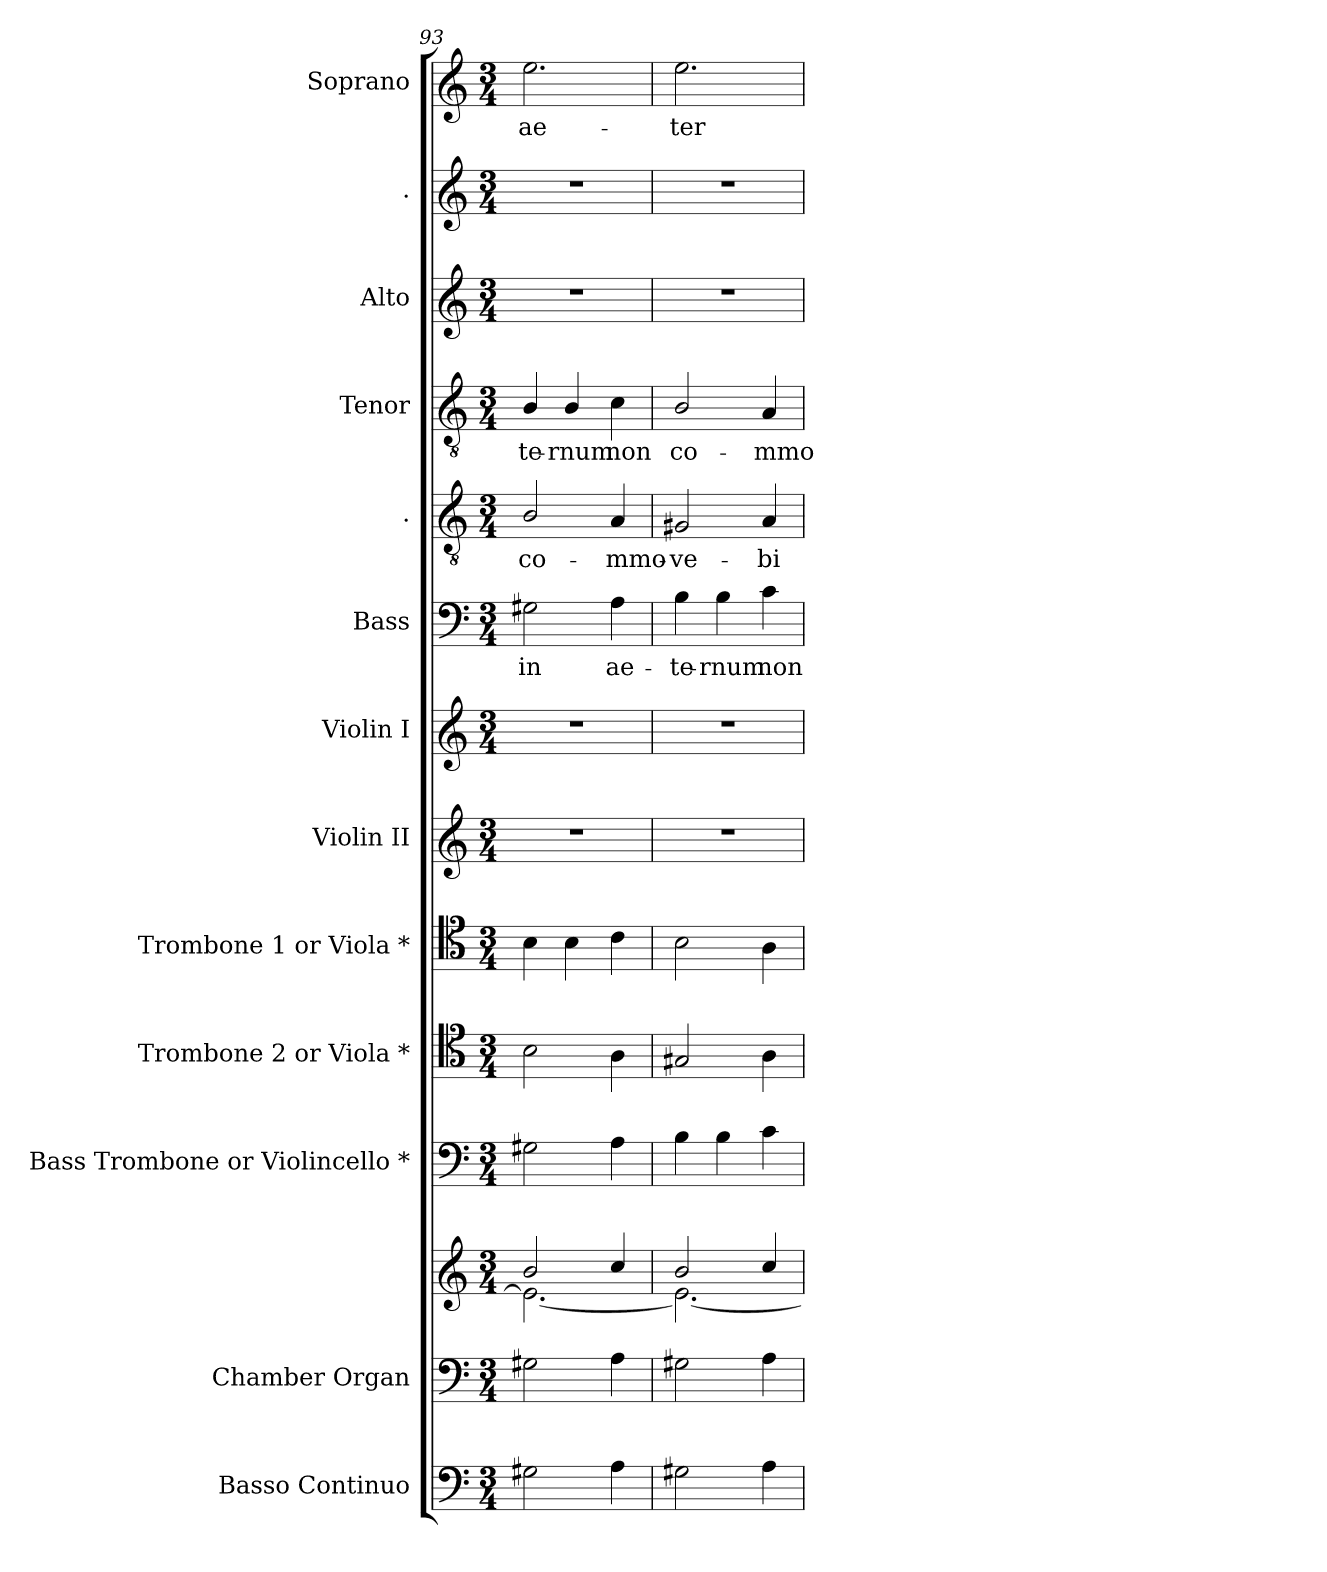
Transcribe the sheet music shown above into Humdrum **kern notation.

**kern	**kern	**kern	**kern	**kern	**kern	**kern	**kern	**kern	**text	**kern	**text	**kern	**text	**kern	**kern	**kern	**text
*part13	*part12	*part12	*part11	*part10	*part9	*part8	*part7	*part6	*part6	*part5	*part5	*part4	*part4	*part3	*part2	*part1	*part1
*staff14	*staff13	*staff12	*staff11	*staff10	*staff9	*staff8	*staff7	*staff6	*staff6	*staff5	*staff5	*staff4	*staff4	*staff3	*staff2	*staff1	*staff1
*I"Basso  Continuo	*I"Chamber  Organ	*	*I"Bass Trombone or Violincello *	*I"Trombone 2 or Viola *	*I"Trombone 1 or Viola *	*I"Violin II	*I"Violin I	*I"Bass	*	*I".	*	*I"Tenor	*	*I"Alto	*I".	*I"Soprano	*
*I'B Cont	*I'Org.	*	*I'B. Tbn.	*I'Tbn 2	*I'Tbn 1	*I'Vln. II	*I'Vln. I	*I'B.	*	*	*	*I'T,	*	*I'A.	*	*I'S.	*
*clefF4	*clefF4	*clefG2	*clefF4	*clefC4	*clefC4	*clefG2	*clefG2	*clefF4	*	*clefGv2	*	*clefGv2	*	*clefG2	*clefG2	*clefG2	*
*ITrd7c12	*	*	*	*	*	*	*	*	*	*ITrd7c12	*	*ITrd7c12	*	*	*	*	*
*k[]	*k[]	*k[]	*k[]	*k[]	*k[]	*k[]	*k[]	*k[]	*	*k[]	*	*k[]	*	*k[]	*k[]	*k[]	*
*C:	*C:	*C:	*C:	*C:	*C:	*C:	*C:	*C:	*	*C:	*	*C:	*	*C:	*C:	*C:	*
*M3/4	*M3/4	*M3/4	*M3/4	*M3/4	*M3/4	*M3/4	*M3/4	*M3/4	*	*M3/4	*	*M3/4	*	*M3/4	*M3/4	*M3/4	*
=93	=93	=93	=93	=93	=93	=93	=93	=93	=93	=93	=93	=93	=93	=93	=93	=93	=93
*	*	*^	*	*	*	*	*	*	*	*	*	*	*	*	*	*	*
!	!	!	!	!	!	!	!LO:N:vis=1	!LO:N:vis=1	!	!	!	!	!	!	!	!	!	!
!	!	!	!	!	!	!	!	!	!	!LO:LY:b:color=#000000	!	!	!	!	!	!	!	!
!	!	!	!	!	!	!	!	!	!	!	!	!LO:LY:b:color=#000000	!	!	!	!	!	!
!	!	!	!	!	!	!	!	!	!	!	!	!	!	!LO:LY:b:color=#000000	!LO:N:vis=1	!LO:N:vis=1	!	!
!	!	!	!	!	!	!	!	!	!	!	!	!	!	!	!	!	!	!LO:LY:b:color=#000000
2GG#Xi\	2G#Xi\	2bi/	2.ei\_	2G#Xi\	2Bi\	4Bi\	2.r	2.r	2G#Xi\	in	2BBi/	co-	4BBi/	-te-	2.r	2.r	2.eei\	ae-
!	!	!	!	!	!	!	!	!	!	!	!	!	!	!LO:LY:b:color=#000000	!	!	!	!
.	.	.	.	.	.	4Bi\	.	.	.	.	.	.	4BBi/	-rnum	.	.	.	.
!	!	!	!	!	!	!	!	!	!	!LO:LY:b:color=#000000	!	!	!	!	!	!	!	!
!	!	!	!	!	!	!	!	!	!	!	!	!LO:LY:b:color=#000000	!	!	!	!	!	!
!	!	!	!	!	!	!	!	!	!	!	!	!	!	!LO:LY:b:color=#000000	!	!	!	!
4AAi\	4Ai\	4cci/	.	4Ai\	4Ai\	4ci\	.	.	4Ai\	ae-	4AAi/	-mmo-	4Ci\	non	.	.	.	.
=94	=94	=94	=94	=94	=94	=94	=94	=94	=94	=94	=94	=94	=94	=94	=94	=94	=94	=94
!	!	!	!	!	!	!	!LO:N:vis=1	!LO:N:vis=1	!	!	!	!	!	!	!	!	!	!
!	!	!	!	!	!	!	!	!	!	!LO:LY:b:color=#000000	!	!	!	!	!	!	!	!
!	!	!	!	!	!	!	!	!	!	!	!	!LO:LY:b:color=#000000	!	!	!	!	!	!
!	!	!	!	!	!	!	!	!	!	!	!	!	!	!LO:LY:b:color=#000000	!LO:N:vis=1	!LO:N:vis=1	!	!
!	!	!	!	!	!	!	!	!	!	!	!	!	!	!	!	!	!	!LO:LY:b:color=#000000
2GG#Xi\	2G#Xi\	2bi/	2.ei\_	4Bi\	2G#Xi/	2Bi\	2.r	2.r	4Bi\	-te-	2GG#Xi/	-ve-	2BBi/	co-	2.r	2.r	2.eei\	-ter-
!	!	!	!	!	!	!	!	!	!	!LO:LY:b:color=#000000	!	!	!	!	!	!	!	!
.	.	.	.	4Bi\	.	.	.	.	4Bi\	-rnum	.	.	.	.	.	.	.	.
!	!	!	!	!	!	!	!	!	!	!LO:LY:b:color=#000000	!	!	!	!	!	!	!	!
!	!	!	!	!	!	!	!	!	!	!	!	!LO:LY:b:color=#000000	!	!	!	!	!	!
!	!	!	!	!	!	!	!	!	!	!	!	!	!	!LO:LY:b:color=#000000	!	!	!	!
4AAi\	4Ai\	4cci/	.	4ci\	4Ai\	4Ai\	.	.	4ci\	non	4AAi/	-bi-	4AAi/	-mmo-	.	.	.	.
*	*	*v	*v	*	*	*	*	*	*	*	*	*	*	*	*	*	*	*
=	=	=	=	=	=	=	=	=	=	=	=	=	=	=	=	=	=
*-	*-	*-	*-	*-	*-	*-	*-	*-	*-	*-	*-	*-	*-	*-	*-	*-	*-
